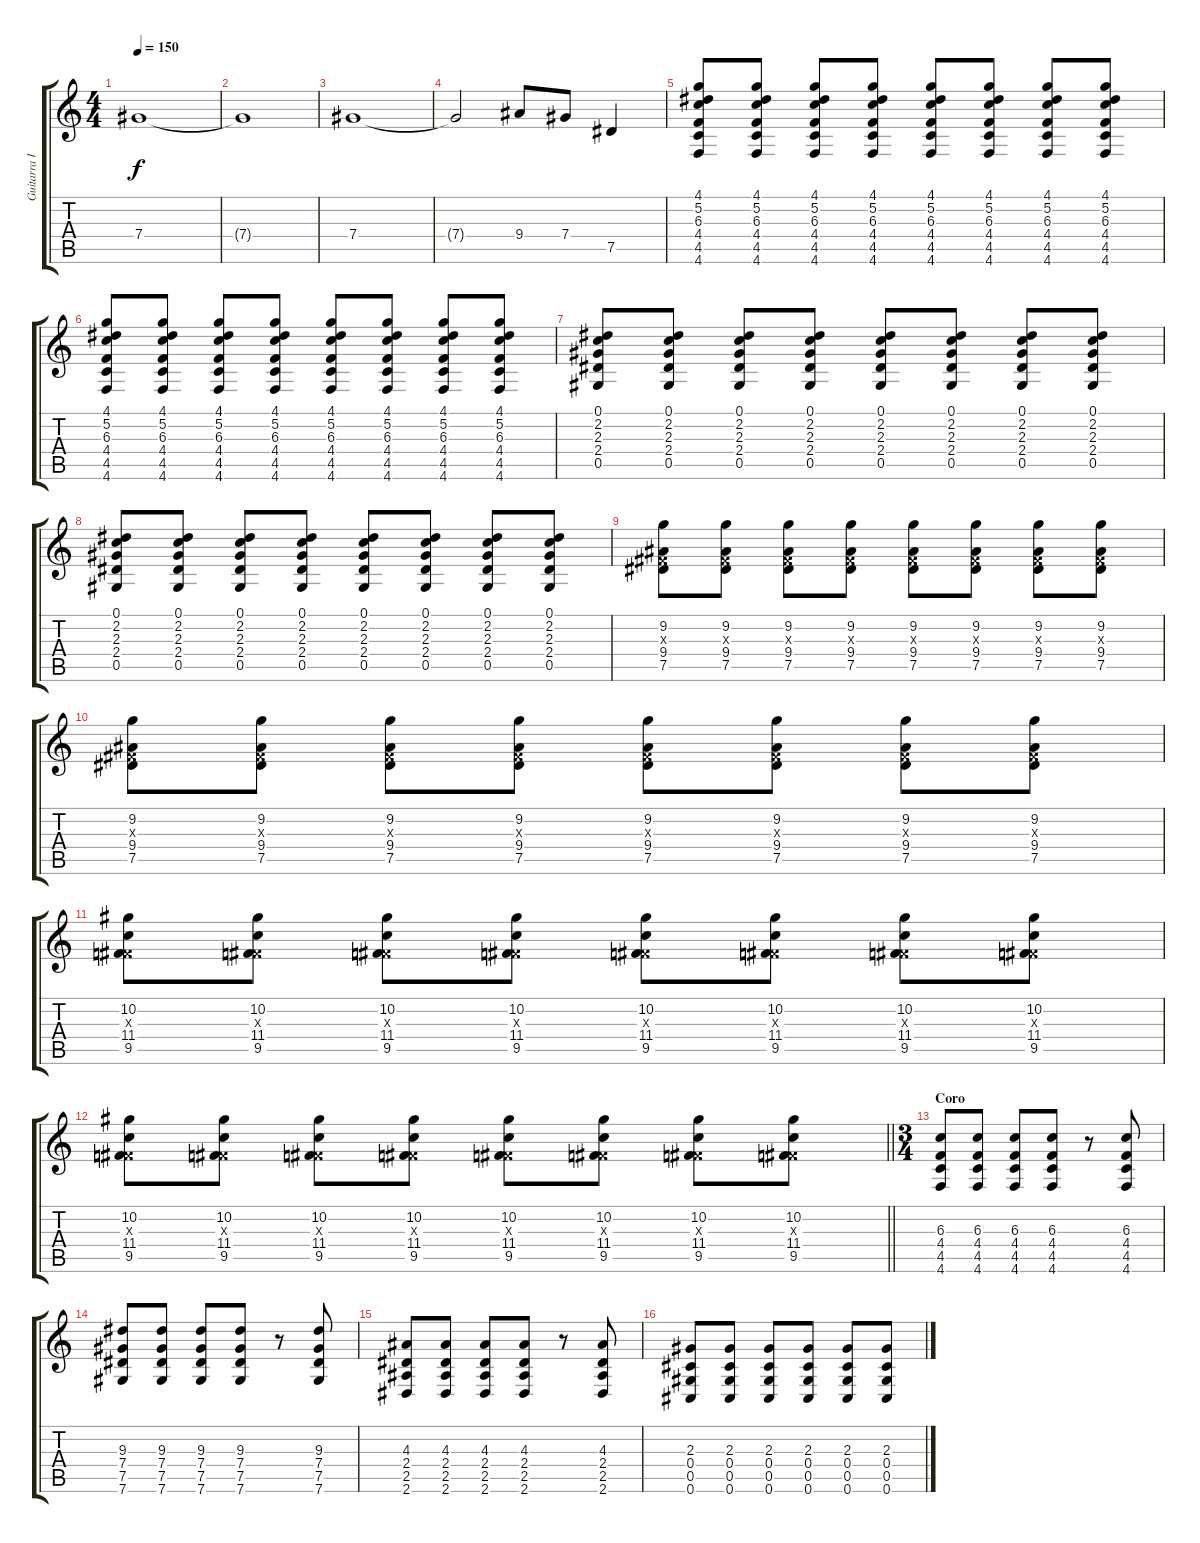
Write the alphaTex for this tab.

\track ("Guitarra II" "Guitarra I") {instrument distortionguitar}
\staff {score tabs}
\tuning (Eb4 Bb3 Gb3 Db3 Ab2 Db2) {hide}
\ts (4 4)
\tempo 150
\clef g2
\ks c
7.4.1{dy f} |
7.4{t}.1 |
7.4.1 |
7.4{t}.2 9.4.8 7.4.8 7.5.4 |
(4.1 5.2 6.3 4.4 4.5 4.6).8 (4.1 5.2 6.3 4.4 4.5 4.6).8 (4.1 5.2 6.3 4.4 4.5 4.6).8 (4.1 5.2 6.3 4.4 4.5 4.6).8 (4.1 5.2 6.3 4.4 4.5 4.6).8 (4.1 5.2 6.3 4.4 4.5 4.6).8 (4.1 5.2 6.3 4.4 4.5 4.6).8 (4.1 5.2 6.3 4.4 4.5 4.6).8 |
(4.1 5.2 6.3 4.4 4.5 4.6).8 (4.1 5.2 6.3 4.4 4.5 4.6).8 (4.1 5.2 6.3 4.4 4.5 4.6).8 (4.1 5.2 6.3 4.4 4.5 4.6).8 (4.1 5.2 6.3 4.4 4.5 4.6).8 (4.1 5.2 6.3 4.4 4.5 4.6).8 (4.1 5.2 6.3 4.4 4.5 4.6).8 (4.1 5.2 6.3 4.4 4.5 4.6).8 |
(0.1 2.2 2.3 2.4 0.5).8 (0.1 2.2 2.3 2.4 0.5).8 (0.1 2.2 2.3 2.4 0.5).8 (0.1 2.2 2.3 2.4 0.5).8 (0.1 2.2 2.3 2.4 0.5).8 (0.1 2.2 2.3 2.4 0.5).8 (0.1 2.2 2.3 2.4 0.5).8 (0.1 2.2 2.3 2.4 0.5).8 |
(0.1 2.2 2.3 2.4 0.5).8 (0.1 2.2 2.3 2.4 0.5).8 (0.1 2.2 2.3 2.4 0.5).8 (0.1 2.2 2.3 2.4 0.5).8 (0.1 2.2 2.3 2.4 0.5).8 (0.1 2.2 2.3 2.4 0.5).8 (0.1 2.2 2.3 2.4 0.5).8 (0.1 2.2 2.3 2.4 0.5).8 |
(9.2 0.3{x} 9.4 7.5).8 (9.2 0.3{x} 9.4 7.5).8 (9.2 0.3{x} 9.4 7.5).8 (9.2 0.3{x} 9.4 7.5).8 (9.2 0.3{x} 9.4 7.5).8 (9.2 0.3{x} 9.4 7.5).8 (9.2 0.3{x} 9.4 7.5).8 (9.2 0.3{x} 9.4 7.5).8 |
(9.2 0.3{x} 9.4 7.5).8 (9.2 0.3{x} 9.4 7.5).8 (9.2 0.3{x} 9.4 7.5).8 (9.2 0.3{x} 9.4 7.5).8 (9.2 0.3{x} 9.4 7.5).8 (9.2 0.3{x} 9.4 7.5).8 (9.2 0.3{x} 9.4 7.5).8 (9.2 0.3{x} 9.4 7.5).8 |
(10.2 0.3{x} 11.4 9.5).8 (10.2 0.3{x} 11.4 9.5).8 (10.2 0.3{x} 11.4 9.5).8 (10.2 0.3{x} 11.4 9.5).8 (10.2 0.3{x} 11.4 9.5).8 (10.2 0.3{x} 11.4 9.5).8 (10.2 0.3{x} 11.4 9.5).8 (10.2 0.3{x} 11.4 9.5).8 |
\barLineRight lightlight
(10.2 0.3{x} 11.4 9.5).8 (10.2 0.3{x} 11.4 9.5).8 (10.2 0.3{x} 11.4 9.5).8 (10.2 0.3{x} 11.4 9.5).8 (10.2 0.3{x} 11.4 9.5).8 (10.2 0.3{x} 11.4 9.5).8 (10.2 0.3{x} 11.4 9.5).8 (10.2 0.3{x} 11.4 9.5).8 |
\ts (3 4)
\section ("" "Coro")
(6.3 4.4 4.5 4.6).8 (6.3 4.4 4.5 4.6).8 (6.3 4.4 4.5 4.6).8 (6.3 4.4 4.5 4.6).8 r.8 (6.3 4.4 4.5 4.6).8 |
(9.3 7.4 7.5 7.6).8 (9.3 7.4 7.5 7.6).8 (9.3 7.4 7.5 7.6).8 (9.3 7.4 7.5 7.6).8 r.8 (9.3 7.4 7.5 7.6).8 |
(4.3 2.4 2.5 2.6).8 (4.3 2.4 2.5 2.6).8 (4.3 2.4 2.5 2.6).8 (4.3 2.4 2.5 2.6).8 r.8 (4.3 2.4 2.5 2.6).8 |
(2.3 0.4 0.5 0.6).8 (2.3 0.4 0.5 0.6).8 (2.3 0.4 0.5 0.6).8 (2.3 0.4 0.5 0.6).8 (2.3 0.4 0.5 0.6).8 (2.3 0.4 0.5 0.6).8
